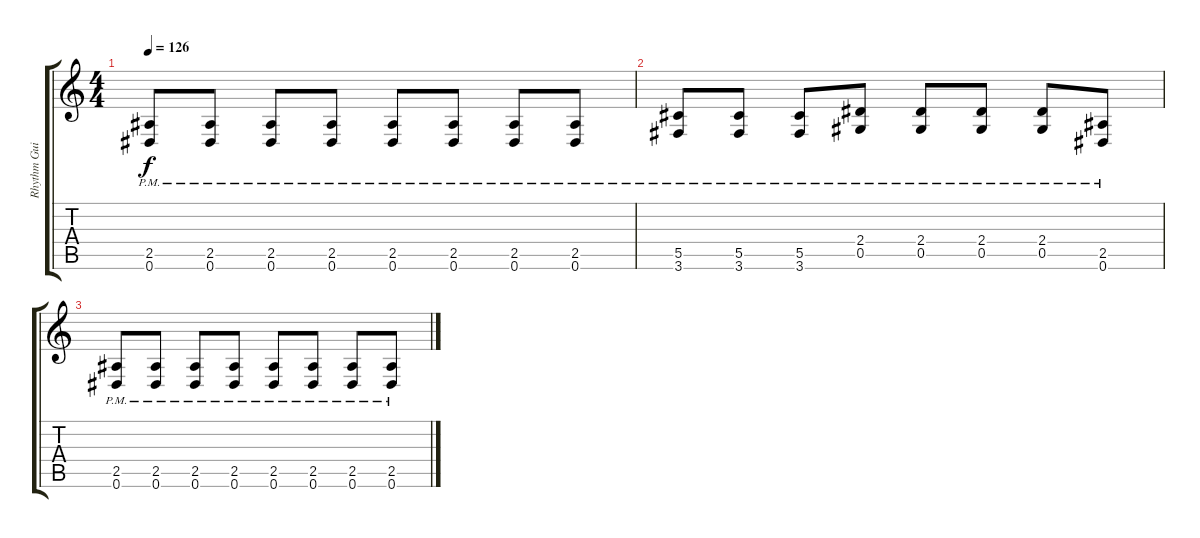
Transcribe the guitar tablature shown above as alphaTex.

\track ("Rhythm Guitar" "Rhythm Gui") {instrument distortionguitar}
\staff {score tabs}
\tuning (Eb4 Bb3 Gb3 Db3 Ab2 Eb2) {hide}
\ts (4 4)
\tempo 126
\clef g2
\ks c
(2.5{pm} 0.6{pm}).8{dy f} (2.5{pm} 0.6{pm}).8 (2.5{pm} 0.6{pm}).8 (2.5{pm} 0.6{pm}).8 (2.5{pm} 0.6{pm}).8 (2.5{pm} 0.6{pm}).8 (2.5{pm} 0.6{pm}).8 (2.5{pm} 0.6{pm}).8 |
(5.5{pm} 3.6{pm}).8 (5.5{pm} 3.6{pm}).8 (5.5{pm} 3.6{pm}).8 (2.4{pm} 0.5{pm}).8 (2.4{pm} 0.5{pm}).8 (2.4{pm} 0.5{pm}).8 (2.4{pm} 0.5{pm}).8 (2.5{pm} 0.6{pm}).8 |
(2.5{pm} 0.6{pm}).8 (2.5{pm} 0.6{pm}).8 (2.5{pm} 0.6{pm}).8 (2.5{pm} 0.6{pm}).8 (2.5{pm} 0.6{pm}).8 (2.5{pm} 0.6{pm}).8 (2.5{pm} 0.6{pm}).8 (2.5{pm} 0.6{pm}).8
